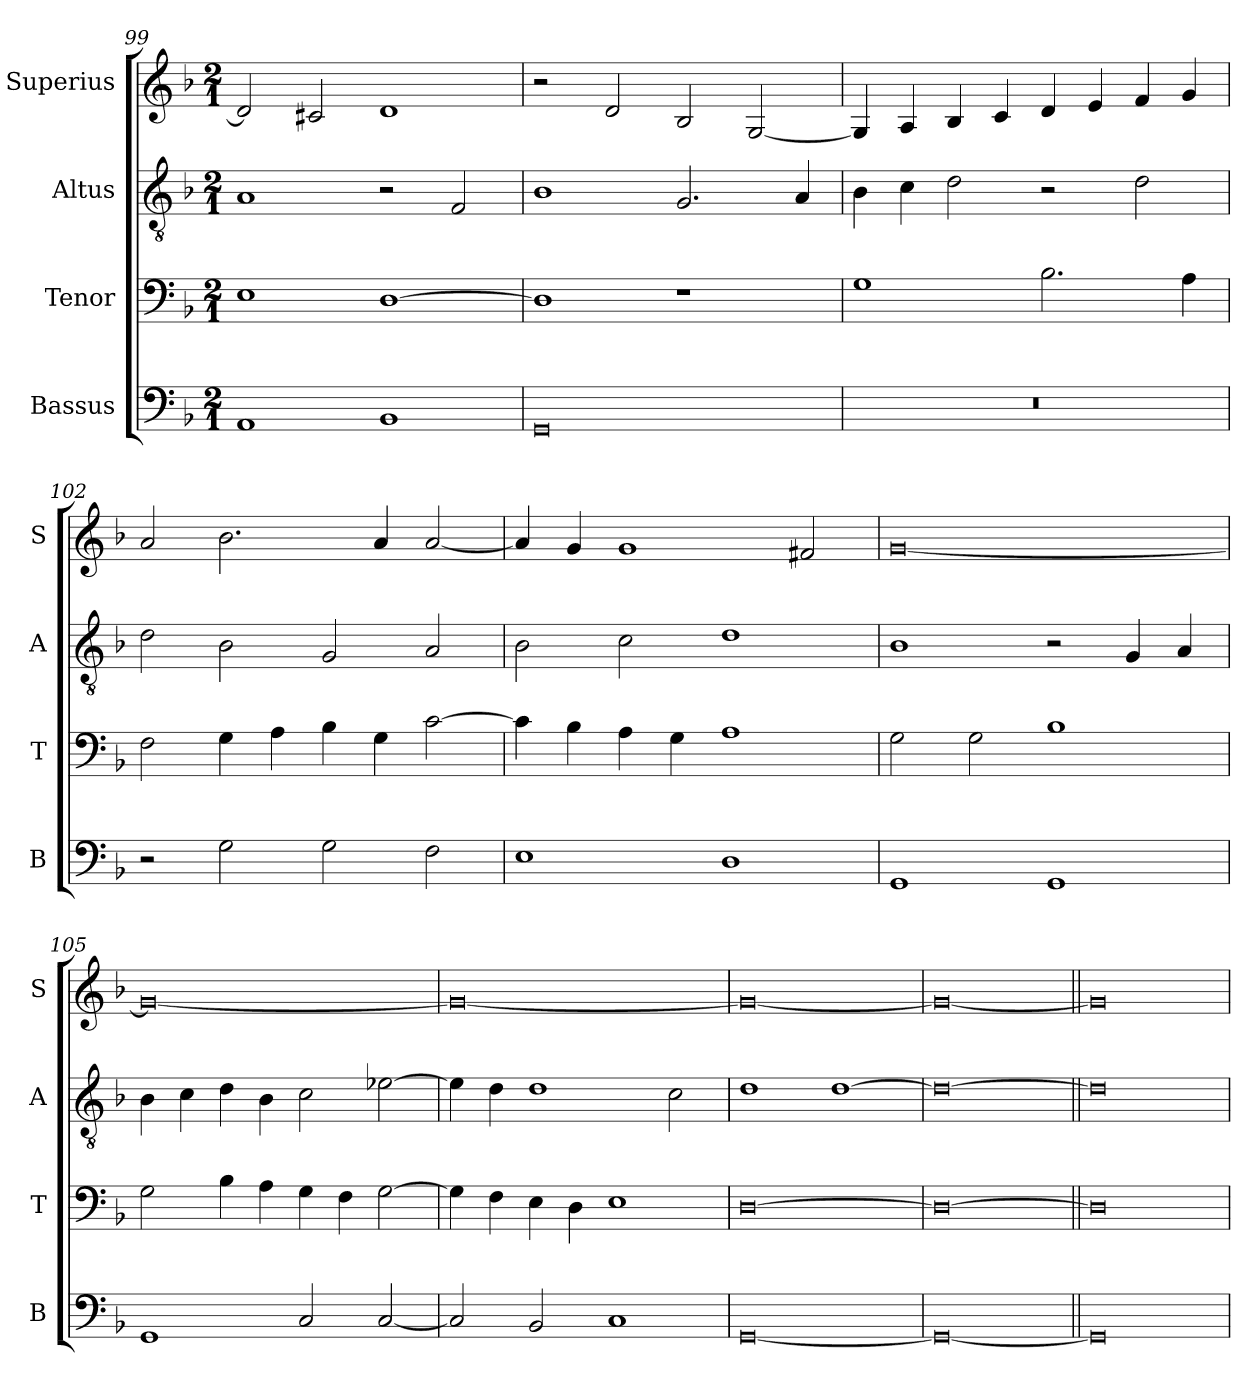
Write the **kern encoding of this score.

**kern	**kern	**kern	**kern
*part4	*part3	*part2	*part1
*staff4	*staff3	*staff2	*staff1
*I"Bassus	*I"Tenor	*I"Altus	*I"Superius
*I'B	*I'T	*I'A	*I'S
*clefF4	*clefF4	*clefGv2	*clefG2
*k[b-]	*k[b-]	*k[b-]	*k[b-]
*F:	*F:	*F:	*F:
*M2/1	*M2/1	*M2/1	*M2/1
=99	=99	=99	=99
1AA	1E	1A	2d]
.	.	.	2c#X
1BB-	[1D	2r	1d
.	.	2F	.
=100	=100	=100	=100
0GG	1D]	1B-	2r
.	.	.	2d
.	1r	2.G	2B-
.	.	.	[2G
.	.	4A	.
=101	=101	=101	=101
0r	1G	4B-	4G]
.	.	4c	4A
.	.	2d	4B-
.	.	.	4c
.	2.B-	2r	4d
.	.	.	4e
.	.	2d	4f
.	4A	.	4g
=102	=102	=102	=102
2r	2F	2d	2a
2G	4G	2B-	2.b-
.	4A	.	.
2G	4B-	2G	.
.	4G	.	4a
2F	[2c	2A	[2a
=103	=103	=103	=103
1E	4c]	2B-	4a]
.	4B-	.	4g
.	4A	2c	1g
.	4G	.	.
1D	1A	1d	.
.	.	.	2f#X
=104	=104	=104	=104
1GG	2G	1B-	[0g
.	2G	.	.
1GG	1B-	2r	.
.	.	4G	.
.	.	4A	.
=105	=105	=105	=105
1GG	2G	4B-	0g_
.	.	4c	.
.	4B-	4d	.
.	4A	4B-	.
2C	4G	2c	.
.	4F	.	.
[2C	[2G	[2e-X	.
=106	=106	=106	=106
2C]	4G]	4e-]	0g_
.	4F	4d	.
2BB-	4E	1d	.
.	4D	.	.
1C	1E	.	.
.	.	2c	.
=107	=107	=107	=107
[0GG	[0D	1d	0g_
.	.	[1d	.
=	=	=	=
0GG_	0D_	0d_	0g_
=1||	=1||	=1||	=1||
0GG]	0D]	0d]	0g]
=	=	=	=
*-	*-	*-	*-
